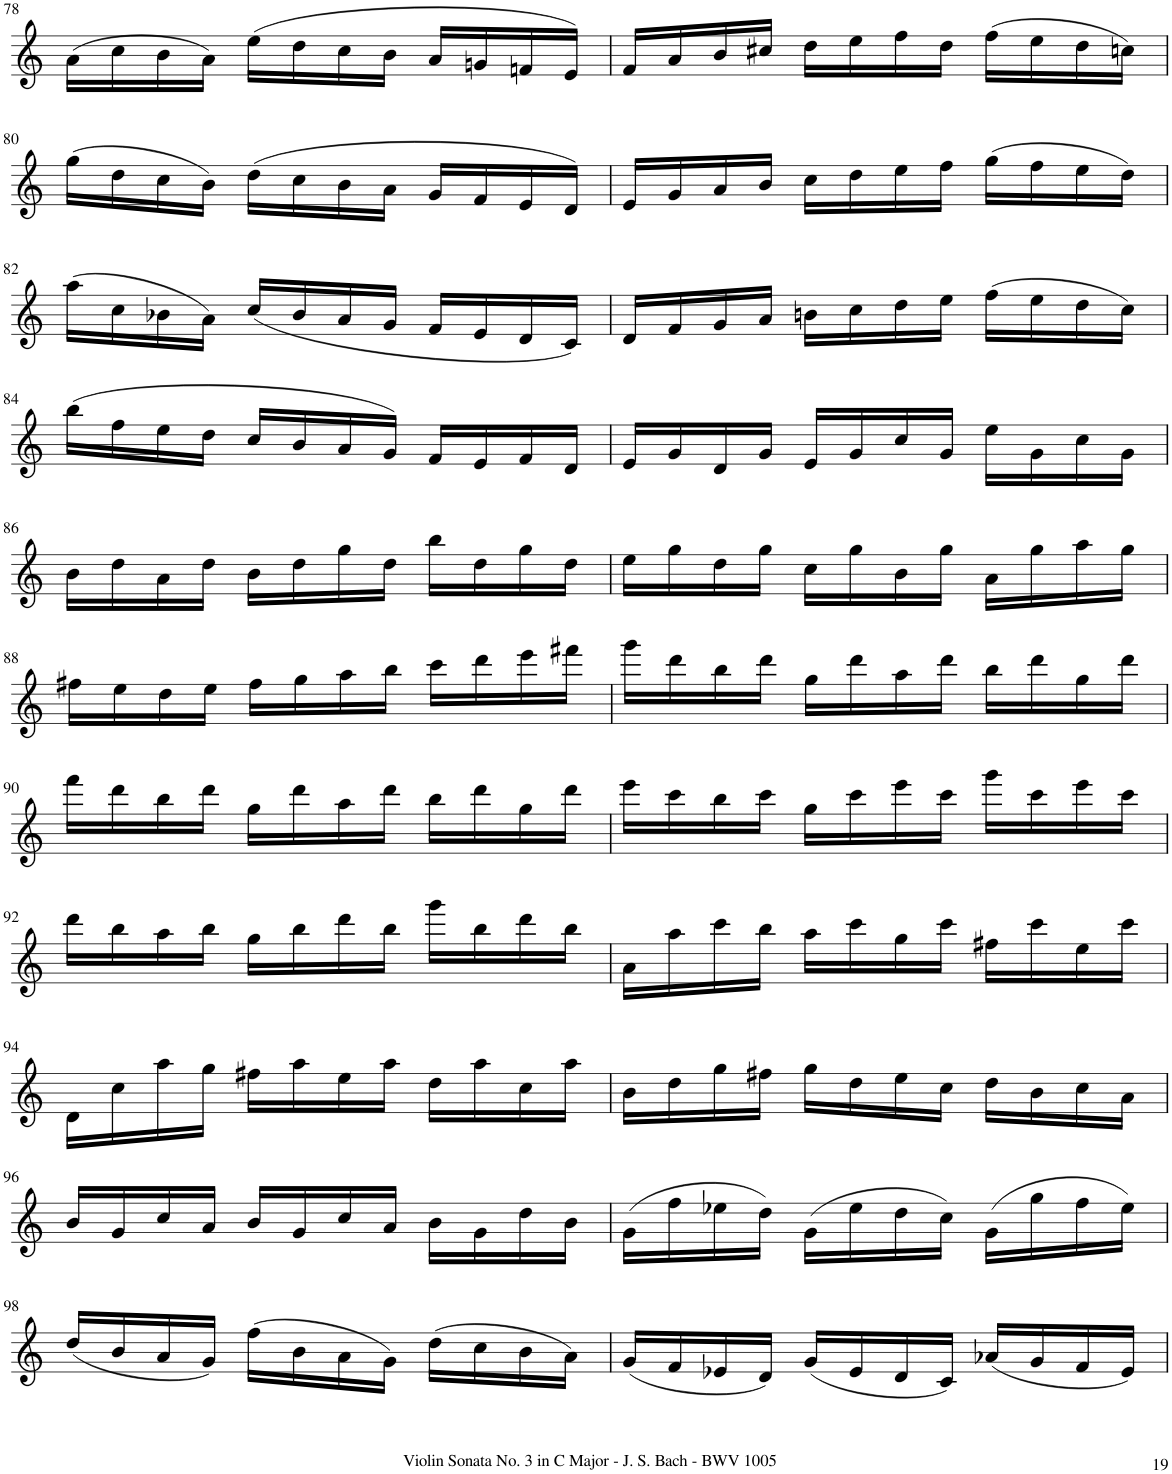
**kern
*part1
*staff1
*I"Violin
*I'Vln.
!!LO:PB:g=z
*clefG2
*k[]
*M3/4
=78
(16a\LL
16cc\
16b\
16a\JJ)
(16ee\LL
16dd\
16cc\
16b\JJ
16a/LL
16gn/
16fn/
16e/JJ)
=79
16f/LL
16a/
16b/
16cc#X/JJ
16dd\LL
16ee\
16ff\
16dd\JJ
(16ff\LL
16ee\
16dd\
16ccn\JJ)
!!LO:LB:g=z
=80
(16gg\LL
16dd\
16cc\
16b\JJ)
(16dd\LL
16cc\
16b\
16a\JJ
16g/LL
16f/
16e/
16d/JJ)
=81
16e/LL
16g/
16a/
16b/JJ
16cc\LL
16dd\
16ee\
16ff\JJ
(16gg\LL
16ff\
16ee\
16dd\JJ)
!!LO:LB:g=z
=82
(16aa\LL
16cc\
16b-X\
16a\JJ)
(16cc/LL
16b-/
16a/
16g/JJ
16f/LL
16e/
16d/
16c/JJ)
=83
16d/LL
16f/
16g/
16a/JJ
16bn\LL
16cc\
16dd\
16ee\JJ
(16ff\LL
16ee\
16dd\
16cc\JJ)
!!LO:LB:g=z
=84
(16bb\LL
16ff\
16ee\
16dd\JJ
16cc/LL
16b/
16a/
16g/JJ)
16f/LL
16e/
16f/
16d/JJ
=85
16e/LL
16g/
16d/
16g/JJ
16e/LL
16g/
16cc/
16g/JJ
16ee\LL
16g\
16cc\
16g\JJ
!!LO:LB:g=z
=86
16b\LL
16dd\
16a\
16dd\JJ
16b\LL
16dd\
16gg\
16dd\JJ
16bb\LL
16dd\
16gg\
16dd\JJ
=87
16ee\LL
16gg\
16dd\
16gg\JJ
16cc\LL
16gg\
16b\
16gg\JJ
16a\LL
16gg\
16aa\
16gg\JJ
!!LO:LB:g=z
=88
16ff#X\LL
16ee\
16dd\
16ee\JJ
16ff#\LL
16gg\
16aa\
16bb\JJ
16ccc\LL
16ddd\
16eee\
16fff#X\JJ
=89
16ggg\LL
16ddd\
16bb\
16ddd\JJ
16gg\LL
16ddd\
16aa\
16ddd\JJ
16bb\LL
16ddd\
16gg\
16ddd\JJ
!!LO:LB:g=z
=90
16fff\LL
16ddd\
16bb\
16ddd\JJ
16gg\LL
16ddd\
16aa\
16ddd\JJ
16bb\LL
16ddd\
16gg\
16ddd\JJ
=91
16eee\LL
16ccc\
16bb\
16ccc\JJ
16gg\LL
16ccc\
16eee\
16ccc\JJ
16ggg\LL
16ccc\
16eee\
16ccc\JJ
!!LO:LB:g=z
=92
16ddd\LL
16bb\
16aa\
16bb\JJ
16gg\LL
16bb\
16ddd\
16bb\JJ
16ggg\LL
16bb\
16ddd\
16bb\JJ
=93
16a\LL
16aa\
16ccc\
16bb\JJ
16aa\LL
16ccc\
16gg\
16ccc\JJ
16ff#X\LL
16ccc\
16ee\
16ccc\JJ
!!LO:LB:g=z
=94
16d\LL
16cc\
16aa\
16gg\JJ
16ff#X\LL
16aa\
16ee\
16aa\JJ
16dd\LL
16aa\
16cc\
16aa\JJ
=95
16b\LL
16dd\
16gg\
16ff#X\JJ
16gg\LL
16dd\
16ee\
16cc\JJ
16dd\LL
16b\
16cc\
16a\JJ
!!LO:LB:g=z
=96
16b/LL
16g/
16cc/
16a/JJ
16b/LL
16g/
16cc/
16a/JJ
16b\LL
16g\
16dd\
16b\JJ
=97
(16g\LL
16ff\
16ee-X\
16dd\JJ)
(16g\LL
16ee-\
16dd\
16cc\JJ)
(16g\LL
16gg\
16ff\
16ee-\JJ)
!!LO:LB:g=z
=98
(16dd/LL
16b/
16a/
16g/JJ)
(16ff\LL
16b\
16a\
16g\JJ)
(16dd\LL
16cc\
16b\
16a\JJ)
=99
(16g/LL
16f/
16e-X/
16d/JJ)
(16g/LL
16e-/
16d/
16c/JJ)
(16a-X/LL
16g/
16f/
16e-/JJ)
=
*-
